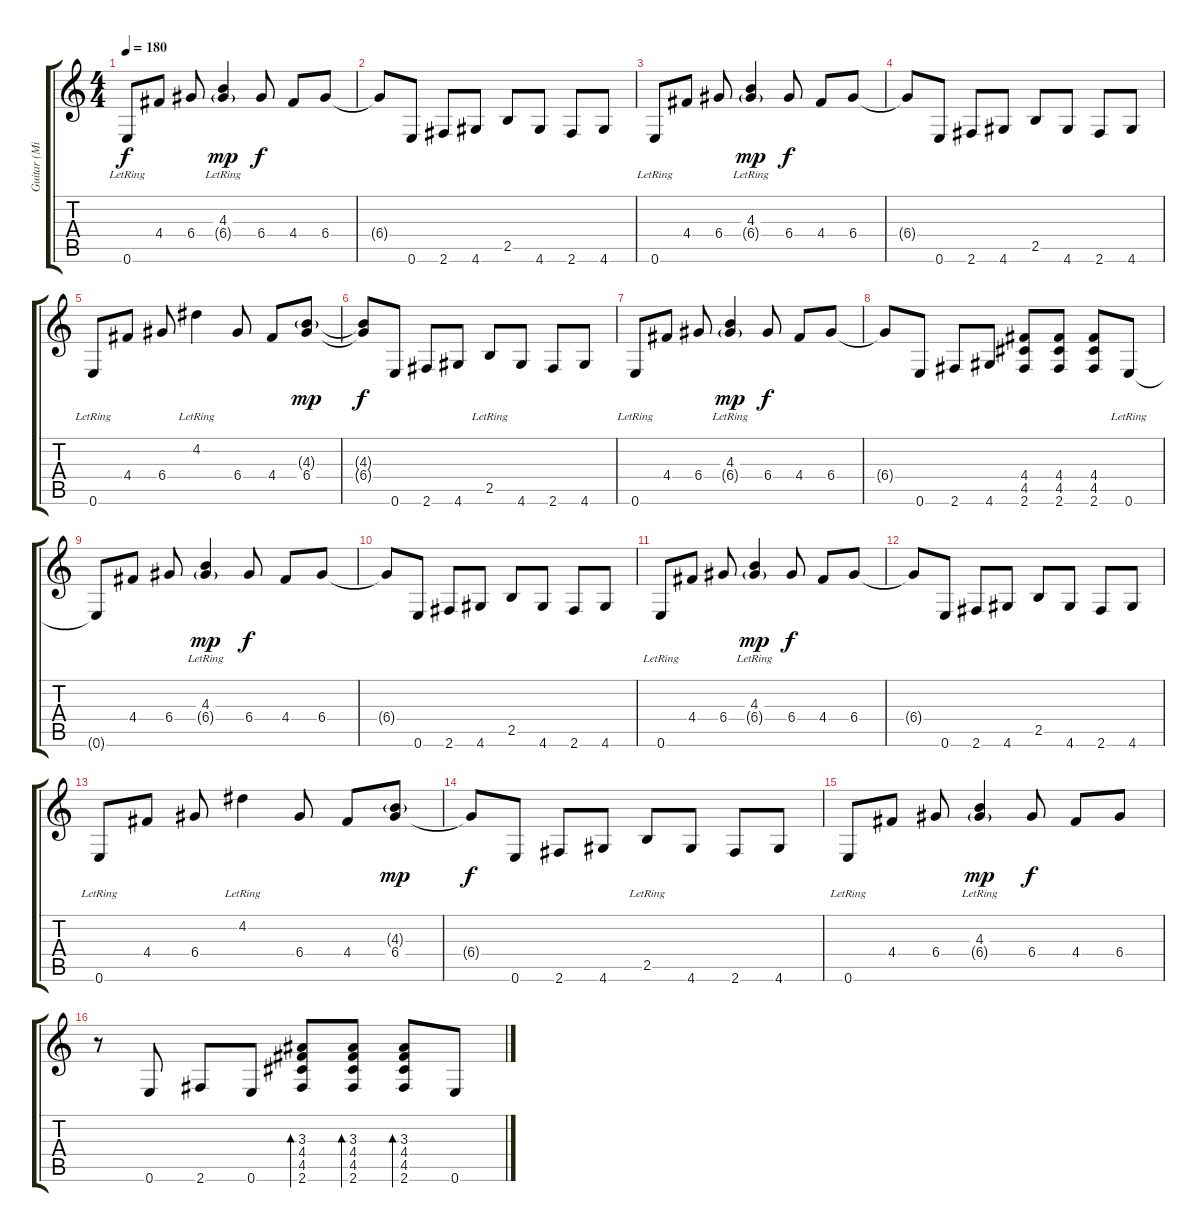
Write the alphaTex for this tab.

\track ("Guitar (Mike Einziger)" "Guitar (Mi") {instrument electricguitarjazz}
\staff {score tabs}
\tuning (E4 B3 G3 D3 A2 E2) {hide}
\ts (4 4)
\tempo 180
\clef g2
\ks c
0.6{lr}.8{dy f instrument electricguitarjazz} 4.4.8 6.4.8 (4.3{lr} 6.4{g}).4{dy mp} 6.4.8{dy f} 4.4.8 6.4.8 |
6.4{t}.8 0.6.8 2.6.8 4.6.8 2.5.8 4.6.8 2.6.8 4.6.8 |
0.6{lr}.8 4.4.8 6.4.8 (4.3{lr} 6.4{g}).4{dy mp} 6.4.8{dy f} 4.4.8 6.4.8 |
6.4{t}.8 0.6.8 2.6.8 4.6.8 2.5.8 4.6.8 2.6.8 4.6.8 |
0.6{lr}.8 4.4.8 6.4.8 4.2{lr}.4 6.4.8 4.4.8 (4.3{g} 6.4).8{dy mp} |
(4.3{t} 6.4{t}).8{dy f} 0.6.8 2.6.8 4.6.8 2.5{lr}.8 4.6.8 2.6.8 4.6.8 |
0.6{lr}.8 4.4.8 6.4.8 (4.3{lr} 6.4{g lr}).4{dy mp} 6.4.8{dy f} 4.4.8 6.4.8 |
6.4{t}.8 0.6.8 2.6.8 4.6.8 (4.4 4.5 2.6).8 (4.4 4.5 2.6).8 (4.4 4.5 2.6).8 0.6{lr}.8 |
0.6{t}.8 4.4.8 6.4.8 (4.3{lr} 6.4{g}).4{dy mp} 6.4.8{dy f} 4.4.8 6.4.8 |
6.4{t}.8 0.6.8 2.6.8 4.6.8 2.5.8 4.6.8 2.6.8 4.6.8 |
0.6{lr}.8 4.4.8 6.4.8 (4.3{lr} 6.4{g}).4{dy mp} 6.4.8{dy f} 4.4.8 6.4.8 |
6.4{t}.8 0.6.8 2.6.8 4.6.8 2.5.8 4.6.8 2.6.8 4.6.8 |
0.6{lr}.8 4.4.8 6.4.8 4.2{lr}.4 6.4.8 4.4.8 (4.3{g} 6.4).8{dy mp} |
6.4{t}.8{dy f} 0.6.8 2.6.8 4.6.8 2.5{lr}.8 4.6.8 2.6.8 4.6.8 |
0.6{lr}.8 4.4.8 6.4.8 (4.3{lr} 6.4{g}).4{dy mp} 6.4.8{dy f} 4.4.8 6.4.8 |
r.8 0.6.8 2.6.8 0.6.8 (3.3 4.4 4.5 2.6).8{bd 60} (3.3 4.4 4.5 2.6).8{bd 60} (3.3 4.4 4.5 2.6).8{bd 60} 0.6.8
